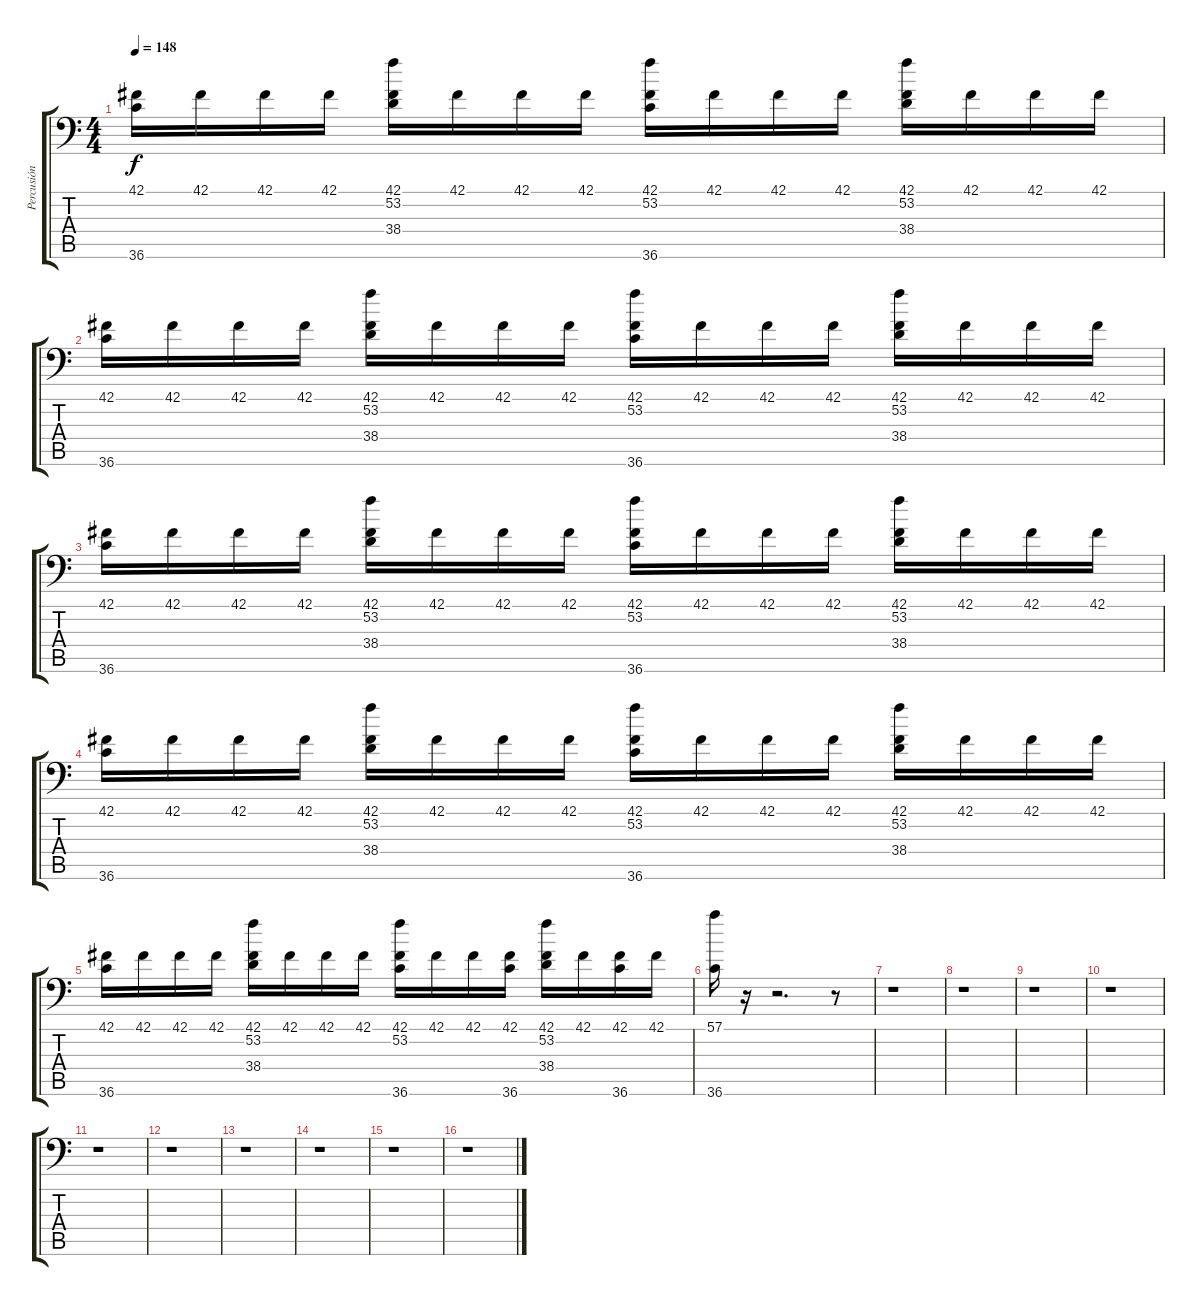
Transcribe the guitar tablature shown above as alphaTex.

\track ("Percusión" "Percusión") {instrument acousticgrandpiano}
\staff {score tabs}
\tuning (C-1 C-1 C-1 C-1 C-1 C-1) {hide}
\ts (4 4)
\tempo 148
\clef f4
\ks c
(42.1 36.6).16{dy f} 42.1.16 42.1.16 42.1.16 (42.1 53.2 38.4).16 42.1.16 42.1.16 42.1.16 (42.1 53.2 36.6).16 42.1.16 42.1.16 42.1.16 (42.1 53.2 38.4).16 42.1.16 42.1.16 42.1.16 |
(42.1 36.6).16 42.1.16 42.1.16 42.1.16 (42.1 53.2 38.4).16 42.1.16 42.1.16 42.1.16 (42.1 53.2 36.6).16 42.1.16 42.1.16 42.1.16 (42.1 53.2 38.4).16 42.1.16 42.1.16 42.1.16 |
(42.1 36.6).16 42.1.16 42.1.16 42.1.16 (42.1 53.2 38.4).16 42.1.16 42.1.16 42.1.16 (42.1 53.2 36.6).16 42.1.16 42.1.16 42.1.16 (42.1 53.2 38.4).16 42.1.16 42.1.16 42.1.16 |
(42.1 36.6).16 42.1.16 42.1.16 42.1.16 (42.1 53.2 38.4).16 42.1.16 42.1.16 42.1.16 (42.1 53.2 36.6).16 42.1.16 42.1.16 42.1.16 (42.1 53.2 38.4).16 42.1.16 42.1.16 42.1.16 |
(42.1 36.6).16 42.1.16 42.1.16 42.1.16 (42.1 53.2 38.4).16 42.1.16 42.1.16 42.1.16 (42.1 53.2 36.6).16 42.1.16 42.1.16 (42.1 36.6).16 (42.1 53.2 38.4).16 42.1.16 (42.1 36.6).16 42.1.16 |
(57.1 36.6).16 r.16 r.2{d} r.8 |
r.1 |
r.1 |
r.1 |
r.1 |
r.1 |
r.1 |
r.1 |
r.1 |
r.1 |
r.1
